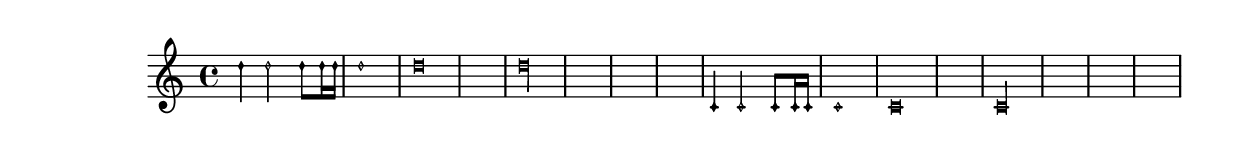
\version "1.7.18"
\header {
    
texidoc = "There is limited support for mensural notation: note head
shapes are available. Mensural stems are centered on the note heads,
both for up and down stems."

}


\score {\notes { \context Voice { 
    \property Voice.NoteHead \set #'font-family = #'ancient
    \property Voice.NoteHead \override #'style = #'mensural
\transpose c d'' {  c4 c2 c8  c16 c16  c1 c\breve c\longa }
\transpose c c' { c4 c2 c8  c16 c16  c1 c\breve c\longa }
}}}

